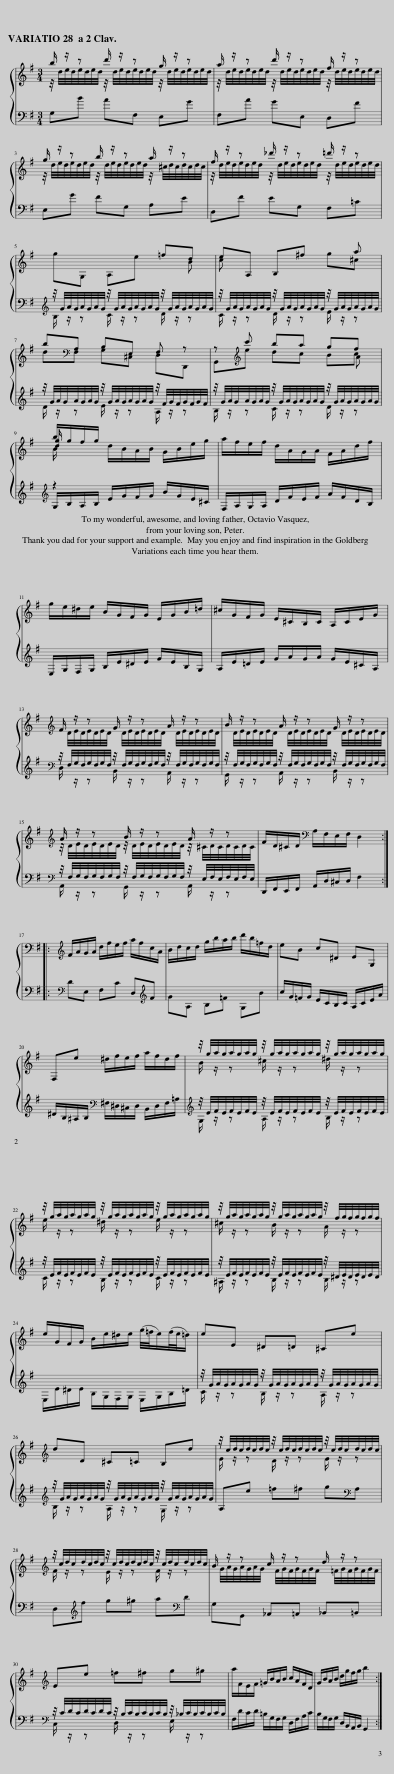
X:1
%%score { ( 1 2 5 6 ) | ( 3 4 ) }
L:1/8
Q:1/4=92
M:3/4
I:linebreak $
K:G
V:1 treble
V:2 treble
V:5 treble
V:6 treble
V:3 bass
V:4 bass
V:1
 b/ z/ z d'/ z/ z g/ z/ z | a/ z/ z d'/ z/ z f/ z/ z |$ g/ z/ z b/ z/ z a/ z/ z | f/ z/ z _d'/ z/ z =d'/ z/ z |$ gG, A,e =fd | %5
 eA, B,^f x a |$ b[K:bass]A, B,E, F, z | z[K:treble] c' ba gf |$ b/g/f/g/ d/B/A/B/ G/B/e/g/ | a/f/e/f/ d/A/G/A/ F/A/d/f/ |$ %10
 g/e/^d/e/ B/G/F/G/ E/G/B/=d/ | ^c/G/F/G/ E/^C/B,/C/ A,/C/E/G/ |$[K:treble] F/ z/ z G/ z/ z A/ z/ z | B/ z/ z A/ z/ z G/ z/ z |$[K:treble] A/ z/ z B/ z/ z A/ z/ z | %15
 F/D/^C/D/[K:bass] A,/F,/E,/F,/ D,2 ::$[K:treble] F/A/G/A/ d/f/e/f/ a/f/c/A/ | B/d/c/d/ g/b/a/b/ d'/b/=f/d/ | eB c^D EG, |$ F,e ^d/f/e/f/ a/f/d/f/ | %20
 z/4 g/4a/4g/4a/4g/4a/4g/4 z/4 g/4a/4g/4a/4g/4a/4g/4 z/4 g/4a/4g/4a/4g/4a/4g/4 |$ z/4 g/4a/4g/4a/4g/4a/4g/4 z/4 g/4a/4g/4a/4g/4a/4g/4 z/4 g/4a/4g/4a/4g/4a/4g/4 | z/4 g/4a/4g/4a/4g/4a/4g/4 z/4 g/4a/4g/4a/4g/4a/4g/4 z/4 f/4g/4f/4g/4f/4g/4f/4 |$ e/G/F/G/ B/e/^d/e/ (g/4=f/4e/)(f/4e/4=d/) | eE ^D=D ^Ce |$ %25
[K:treble] dD ^C=C B,d | z/4 c/4d/4c/4d/4c/4d/4c/4 z/4 c/4d/4c/4d/4c/4d/4c/4 z/4 c/4d/4c/4d/4c/4d/4c/4 |$[K:treble] z/4 c/4d/4c/4d/4c/4d/4c/4 z/4 c/4d/4c/4d/4c/4d/4c/4 z/4 c/4d/4c/4d/4c/4d/4c/4 | B/ z/ z c/ z/ z d/ z/ z |$[K:treble] Ee =f^f g^g | %30
 a/F/E/F/ =G/B/A/B/ c/A/F/D/ | G/B/A/B/ d/g/f/g/ b2 :| %32
V:2
 z/4 d/4e/4d/4e/4d/4e/4d/4 z/4 d/4e/4d/4e/4d/4e/4d/4 z/4 d/4e/4d/4e/4d/4e/4d/4 | z/4 d/4e/4d/4e/4d/4e/4d/4 z/4 d/4e/4d/4e/4d/4e/4d/4 z/4 d/4e/4d/4e/4d/4e/4d/4 |$ z/4 d/4e/4d/4e/4d/4e/4d/4 z/4 d/4e/4d/4e/4d/4e/4d/4 z/4 ^c/4d/4c/4d/4c/4d/4c/4 | z/4 d/4e/4d/4e/4d/4e/4d/4 z/4 d/4e/4d/4e/4d/4e/4d/4 z/4 d/4e/4d/4e/4d/4e/4d/4 |$ x5 B | %5
 c x3 g^c |$ d[K:bass]F, G,^C, D,D,, | G,,[K:treble]e dc Bc |$ B/ x11/2 | x6 |$ %10
 x6 | x6 |$[K:treble] x/4 D/4E/4D/4E/4D/4E/4D/4 x/4 D/4E/4D/4E/4D/4E/4D/4 x/4 D/4E/4D/4E/4D/4E/4D/4 | x/4 D/4E/4D/4E/4D/4E/4D/4 x/4 D/4E/4D/4E/4D/4E/4D/4 x/4 D/4E/4D/4E/4D/4E/4D/4 |$[K:treble] z/4 D/4E/4D/4E/4D/4E/4D/4 z/4 D/4E/4D/4E/4D/4E/4D/4 z/4 ^C/4D/4C/4D/4C/4D/4C/4 | %15
 x2[K:bass] x4 ::$[K:treble] x6 | x6 | x6 |$ x6 | %20
 B/ z/ z ^c/ z/ z ^d/ z/ z |$ e/ z/ z ^d/ z/ z e/ z/ z | ^c/ z/ z B/ z/ z A/ z/ z |$ x6 | x6 |$ %25
[K:treble] x6 | E/ z/ z D/ z/ z E/ z/ z |$[K:treble] F/ z/ z E/ z/ z F/ z/ z | x/4 G/4A/4G/4A/4G/4A/4G/4 x/4 F/4G/4F/4G/4F/4G/4F/4 x/4 =F/4G/4F/4G/4F/4G/4F/4 |$[K:treble] x6 | %30
 x6 | x6 :| %32
V:3
 G,B AF, E,G | F,A GE, D,F |$ E,G FG, A,E | D,F EG, F,=C |$[K:treble] z/4 G/4A/4G/4A/4G/4A/4G/4 z/4 G/4A/4G/4A/4G/4A/4G/4 z/4 G/4A/4G/4A/4G/4A/4G/4 | %5
 z/4 G/4A/4G/4A/4G/4A/4G/4 z/4 G/4A/4G/4A/4G/4A/4G/4 z/4 G/4A/4G/4A/4G/4A/4G/4 |$ z/4 G/4A/4G/4A/4G/4A/4G/4 z/4 G/4A/4G/4A/4G/4A/4G/4 z/4 F/4G/4F/4G/4F/4G/4F/4 | z/4 G/4A/4G/4A/4G/4A/4G/4 z/4 G/4A/4G/4A/4G/4A/4G/4 z/4 G/4A/4G/4A/4G/4A/4G/4 |$[K:treble] z2 E/G/F/G/ B/G/E/^C/ | F,/A,/G,/A,/ D/F/E/F/ A/F/D/B,/ |$ %10
 E,/G,/F,/G,/ B,/E/^D/E/ G/E/B,/G,/ | A,/E/=D/E/ G/A/G/A/ G/E/^C/A,/ |$[K:bass] z/4 F,/4G,/4F,/4G,/4F,/4G,/4F,/4 z/4 F,/4G,/4F,/4G,/4F,/4G,/4F,/4 z/4 F,/4G,/4F,/4G,/4F,/4G,/4F,/4 | z/4 F,/4G,/4F,/4G,/4F,/4G,/4F,/4 z/4 F,/4G,/4F,/4G,/4F,/4G,/4F,/4 z/4 F,/4G,/4F,/4G,/4F,/4G,/4F,/4 |$[K:bass] z/4 F,/4G,/4F,/4G,/4F,/4G,/4F,/4 z/4 F,/4G,/4F,/4G,/4F,/4G,/4F,/4 z/4 E,/4F,/4E,/4F,/4E,/4F,/4E,/4 | %15
 D,,/F,,/E,,/F,,/ A,,/D,/^C,/D,/ F,2 ::$[K:bass] DE, F,C D,[K:treble]F | GA, B,=F G,B | c/G/=F/G/ E/C/B,/C/ A,/C/E/A/ |$ ^D/B,/^A,/B,/[K:bass] ^F,/^D,/^C,/D,/ B,,/D,/F,/=A,/ | %20
[K:treble] z/4 E/4F/4E/4F/4E/4F/4E/4 z/4 E/4F/4E/4F/4E/4F/4E/4 z/4 E/4F/4E/4F/4E/4F/4E/4 |$ z/4 E/4F/4E/4F/4E/4F/4E/4 z/4 E/4F/4E/4F/4E/4F/4E/4 z/4 E/4F/4E/4F/4E/4F/4E/4 | z/4 E/4F/4E/4F/4E/4F/4E/4 z/4 E/4F/4E/4F/4E/4F/4E/4 z/4 ^D/4E/4D/4E/4D/4E/4D/4 |$ E,/E/^D/E/ B,/G,/F,/G,/ E,/G,/B,/=D/ | z/4 G/4A/4G/4A/4G/4A/4G/4 z/4 G/4A/4G/4A/4G/4A/4G/4 z/4 G/4A/4G/4A/4G/4A/4G/4 |$ %25
[K:treble] z/4 G/4A/4G/4A/4G/4A/4G/4 z/4 G/4A/4G/4A/4G/4A/4G/4 z/4 G/4A/4G/4A/4G/4A/4G/4 | A,e =f^f g[K:bass]A, |$ D,[K:treble]f g^g a[K:bass]D | G,G,, _A,,=A,, _B,,=B,, |$[K:bass] z/4 C/4D/4C/4D/4C/4D/4C/4 z/4 B,/4C/4B,/4C/4B,/4C/4B,/4 z/4 _B,/4C/4B,/4C/4B,/4C/4B,/4 | %30
 F,/D/C/D/ =B,/G,/F,/G,/ D,/F,/A,/C/ | B,/G,/F,/G,/ D,/B,,/A,,/B,,/ G,,2 :| %32
V:4
 x6 | x6 |$ x6 | x6 |$[K:treble] B,/ z/ z C/ z/ z D/ z/ z | %5
 C/ z/ z D/ z/ z E/ z/ z |$ D/ z/ z E/ z/ z A,/ z/ z | B,/ z/ z C/ z/ z D/ z/ z |$[K:treble] G,/B,/A,/B,/ x4 | x6 |$ %10
 x6 | x6 |$[K:bass] D,/ z/ z B,,/ z/ z A,,/ z/ z | G,,/ z/ z A,,/ z/ z B,,/ z/ z |$[K:bass] A,,/ z/ z G,,/ z/ z A,,/ z/ z | %15
 x6 ::$[K:bass] x5[K:treble] x | x6 | x6 |$ x2[K:bass] x4 | %20
[K:treble] G,/ z/ z A,/ z/ z B,/ z/ z |$ C/ z/ z B,/ z/ z C/ z/ z | ^A,/ z/ z B,/ z/ z B,/ z/ z |$ x6 | C/ z/ z B,/ z/ z A,/ z/ z |$ %25
[K:treble] B,/ z/ z A,/ z/ z G,/ z/ z | x5[K:bass] x |$ x[K:treble] x4[K:bass] x | x6 |$[K:bass] C,/ z/ z D,/ z/ z E,/ z/ z | %30
 x6 | x6 :| %32
V:5
 x6 | x6 |$ x6 | x6 |$ x6 | %5
 x6 |$ x[K:bass] x5 | x[K:treble] x4 A |$ x6 | x6 |$ %10
 x6 | x6 |$[K:treble] x6 | x6 |$[K:treble] x6 | %15
 x2[K:bass] x4 ::$[K:treble] x6 | x6 | x6 |$ x6 | %20
 x6 |$ x6 | x6 |$ x6 | x6 |$ %25
[K:treble] x6 | x6 |$[K:treble] x6 | x6 |$[K:treble] x6 | %30
 x6 | x6 :| %32
V:6
 x6 | x6 |$ x6 | x6 |$ x6 | %5
 x6 |$ x[K:bass] x5 | x[K:treble] x5 |$ [dg]/ x11/2 | x6 |$ %10
 x6 | x6 |$[K:treble] x6 | x6 |$[K:treble] x6 | %15
 x2[K:bass] x4 ::$[K:treble] x6 | x6 | x6 |$ x6 | %20
 x6 |$ x6 | x6 |$ x6 | x6 |$ %25
[K:treble] x6 | x6 |$[K:treble] x6 | x6 |$[K:treble] x6 | %30
 x6 | x6 :| %32
